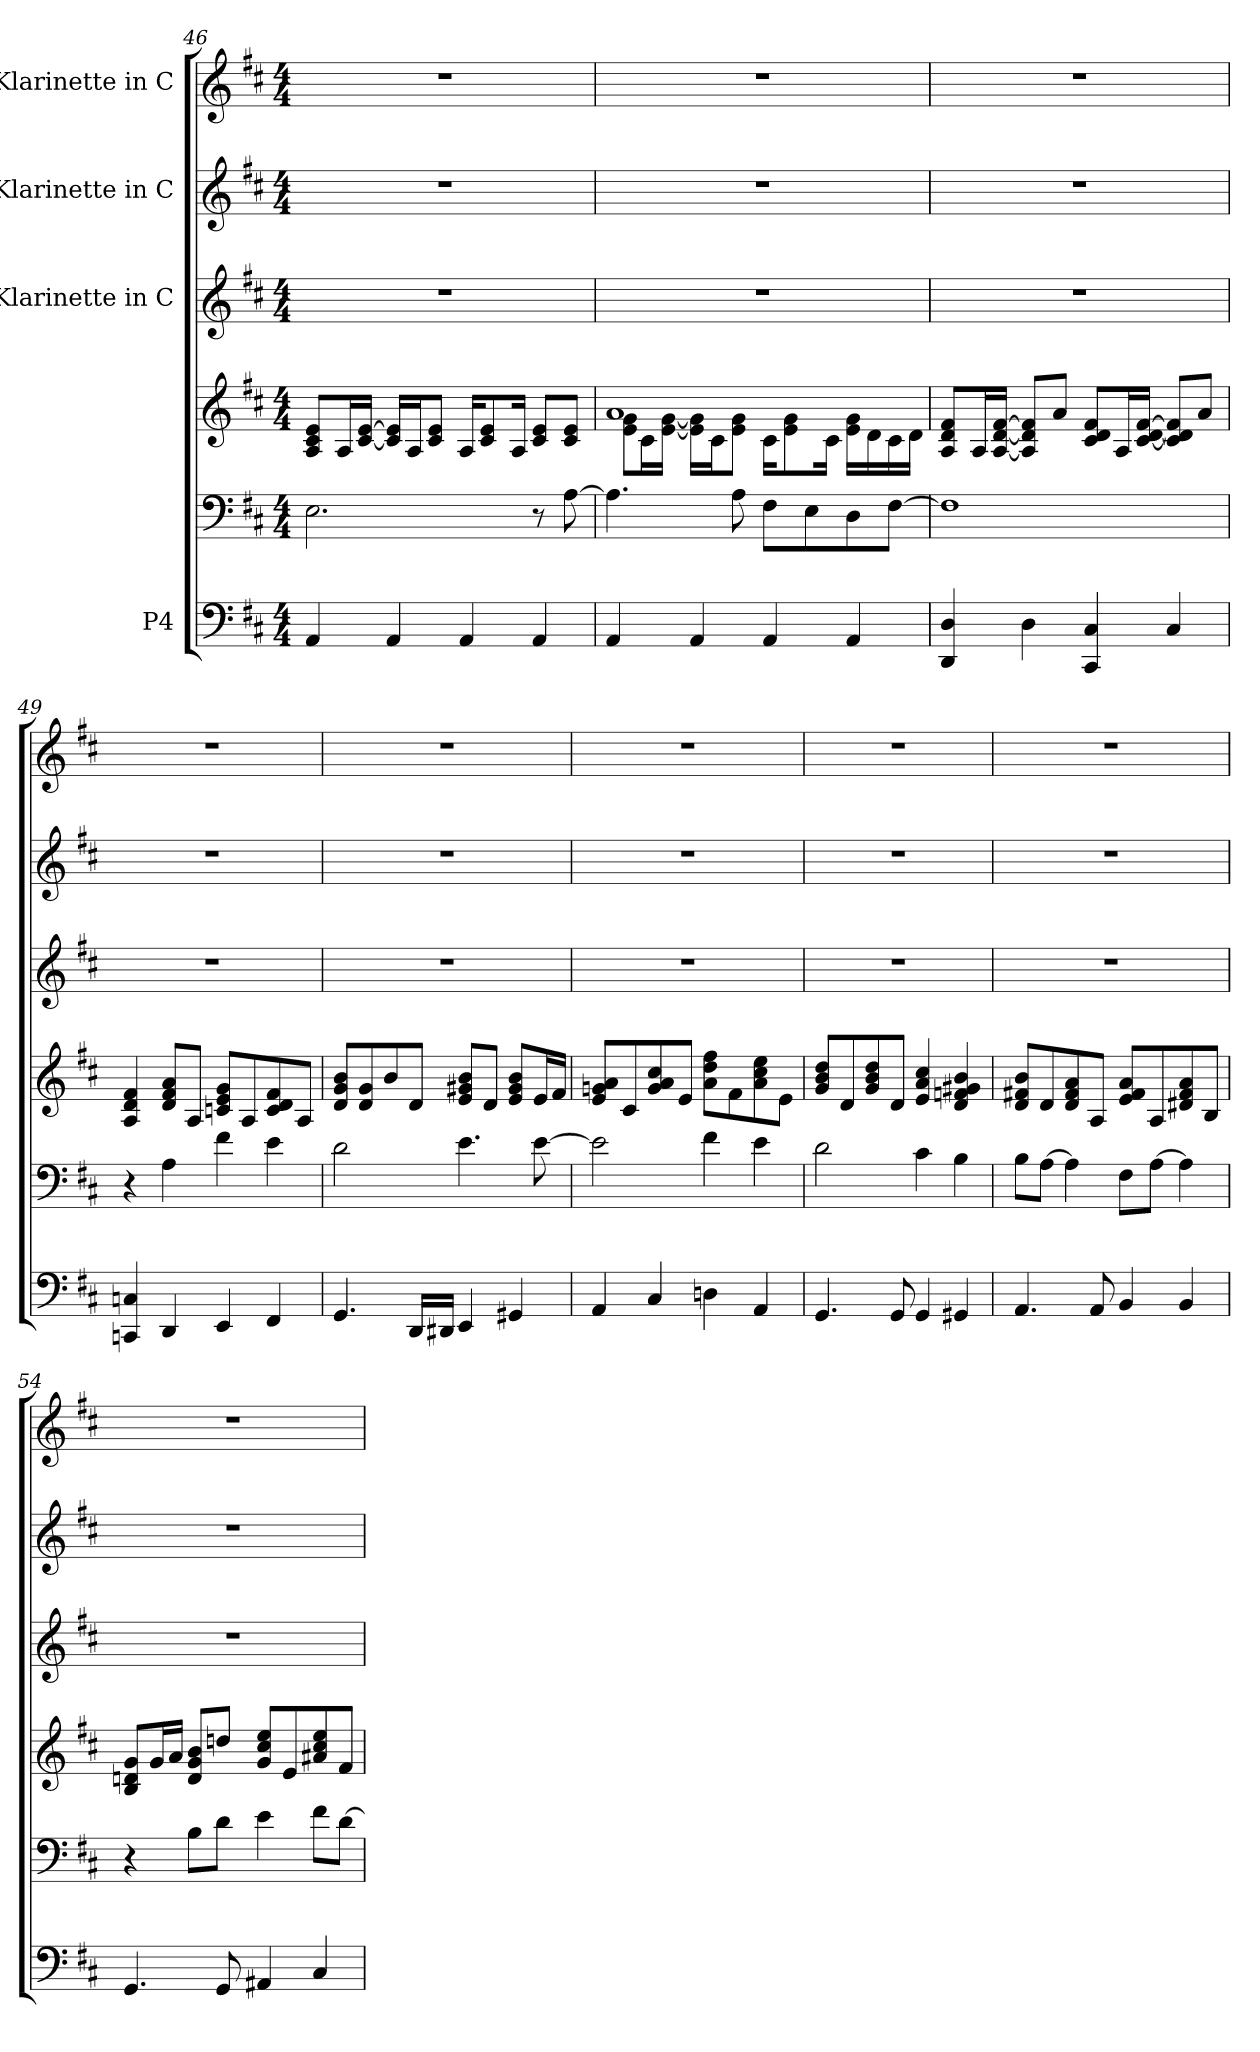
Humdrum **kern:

**kern	**kern	**kern	**kern	**kern	**kern
*part4	*part4	*part4	*part3	*part2	*part1
*staff6	*staff5	*staff4	*staff3	*staff2	*staff1
*I"P4	*	*	*I"Klarinette in C	*I"Klarinette in C	*I"Klarinette in C
*clefF4	*clefF4	*clefG2	*clefG2	*clefG2	*clefG2
*k[f#c#]	*k[f#c#]	*k[f#c#]	*k[f#c#]	*k[f#c#]	*k[f#c#]
*D:	*D:	*D:	*D:	*D:	*D:
*M4/4	*M4/4	*M4/4	*M4/4	*M4/4	*M4/4
=46	=46	=46	=46	=46	=46
*	*	*^	*	*	*
4AAi/	2.Ei\	8Ai/ 8c#i 8eiL	2ryy	1r	1r	1r
.	.	16Ai/L	.	.	.	.
.	.	[16c#i/ [16eiJJ	.	.	.	.
4AAi/	.	16c#i/] 16ei]LL	.	.	.	.
.	.	16Ai/J	.	.	.	.
.	.	8c#i/ 8eiJ	.	.	.	.
4AAi/	.	16Ai/KL	2ryy	.	.	.
.	.	8c#i/ 8ei	.	.	.	.
.	.	16Ai/Jk	.	.	.	.
4AAi/	8r	8c#i/ 8eiL	.	.	.	.
.	[8Ai\	8c#i/ 8eiJ	.	.	.	.
=47	=47	=47	=47	=47	=47	=47
4AAi/	4.Ai\]	1ai	8ei\ 8giL	1r	1r	1r
.	.	.	16c#i\L	.	.	.
.	.	.	[16ei\ [16giJJ	.	.	.
4AAi/	.	.	16ei\] 16gi]LL	.	.	.
.	.	.	16c#i\J	.	.	.
.	8Ai\	.	8ei\ 8giJ	.	.	.
4AAi/	8F#i\L	.	16c#i\KL	.	.	.
.	.	.	8ei\ 8gi	.	.	.
.	8Ei\	.	.	.	.	.
.	.	.	16c#i\Jk	.	.	.
4AAi/	8Di\	.	16ei\ 16giLL	.	.	.
.	.	.	16di\	.	.	.
.	[8F#i\J	.	16c#i\	.	.	.
.	.	.	16di\JJ	.	.	.
*	*	*v	*v	*	*	*
=48	=48	=48	=48	=48	=48
4DDi/ 4Di	1F#i]	8Ai/ 8di 8f#iL	1r	1r	1r
.	.	16Ai/L	.	.	.
.	.	[16Ai/ [16di [16f#iJJ	.	.	.
4Di\	.	8Ai/] 8di] 8f#i]L	.	.	.
.	.	8ai/J	.	.	.
4CC#i/ 4C#i	.	8c#i/ 8di 8f#iL	.	.	.
.	.	16Ai/L	.	.	.
.	.	[16c#i/ [16di [16f#iJJ	.	.	.
4C#i/	.	8c#i/] 8di] 8f#i]L	.	.	.
.	.	8ai/J	.	.	.
!!LO:LB:g=z
=49	=49	=49	=49	=49	=49
4CCni/ 4Cni	4r	4Ai/ 4di 4f#i	1r	1r	1r
4DDi/	4Ai\	8di/ 8f#i 8aiL	.	.	.
.	.	8Ai/J	.	.	.
4EEi/	4f#i\	8cni/ 8ei 8giL	.	.	.
.	.	8Ai/	.	.	.
4FF#i/	4ei\	8ci/ 8di 8f#i	.	.	.
.	.	8Ai/J	.	.	.
=50	=50	=50	=50	=50	=50
4.GGi/	2di\	8di/ 8gi 8biL	1r	1r	1r
.	.	8di/ 8gi	.	.	.
.	.	8bi/	.	.	.
16DDi/LL	.	8di/J	.	.	.
16DD#Xi/JJ	.	.	.	.	.
4EEi/	4.ei\	8ei/ 8g#Xi 8biL	.	.	.
.	.	8di/J	.	.	.
4GG#Xi/	.	8ei/ 8g#i 8biL	.	.	.
.	[8ei\	16ei/L	.	.	.
.	.	16f#i/JJ	.	.	.
=51	=51	=51	=51	=51	=51
4AAi/	2ei\]	8ei/ 8gni 8aiL	1r	1r	1r
.	.	8c#i/	.	.	.
4C#i/	.	8gi/ 8ai 8cc#i	.	.	.
.	.	8ei/J	.	.	.
4Dni\	4f#i\	8ai\ 8ddi 8ff#iL	.	.	.
.	.	8f#i\	.	.	.
4AAi/	4ei\	8ai\ 8cc#i 8eei	.	.	.
.	.	8ei\J	.	.	.
=52	=52	=52	=52	=52	=52
4.GGi/	2di\	8gi/ 8bi 8ddiL	1r	1r	1r
.	.	8di/	.	.	.
.	.	8gi/ 8bi 8ddi	.	.	.
8GGi/	.	8di/J	.	.	.
4GGi/	4c#i\	4ei/ 4ai 4cc#i	.	.	.
4GG#Xi/	4Bi\	4di/ 4fni 4g#Xi 4bi	.	.	.
=53	=53	=53	=53	=53	=53
4.AAi/	8Bi\L	8di/ 8f#Xi 8biL	1r	1r	1r
.	[8Ai\J	8di/	.	.	.
.	4Ai\]	8di/ 8f#i 8ai	.	.	.
8AAi/	.	8Ai/J	.	.	.
4BBi/	8F#i\L	8ei/ 8f#i 8aiL	.	.	.
.	[8Ai\J	8Ai/	.	.	.
4BBi/	4Ai\]	8d#Xi/ 8f#i 8ai	.	.	.
.	.	8Bi/J	.	.	.
!!LO:PB:g=z
=54	=54	=54	=54	=54	=54
4.GGi/	4r	8Bi/ 8dni 8giL	1r	1r	1r
.	.	16gi/L	.	.	.
.	.	16ai/JJ	.	.	.
.	8Bi\L	8di/ 8gi 8biL	.	.	.
8GGi/	8di\J	8ddni/J	.	.	.
4AA#Xi/	4ei\	8gi/ 8cc#i 8eeiL	.	.	.
.	.	8ei/	.	.	.
4C#i/	8f#i\L	8a#Xi/ 8cc#i 8eei	.	.	.
.	[8di\J	8f#i/J	.	.	.
=	=	=	=	=	=
*-	*-	*-	*-	*-	*-
